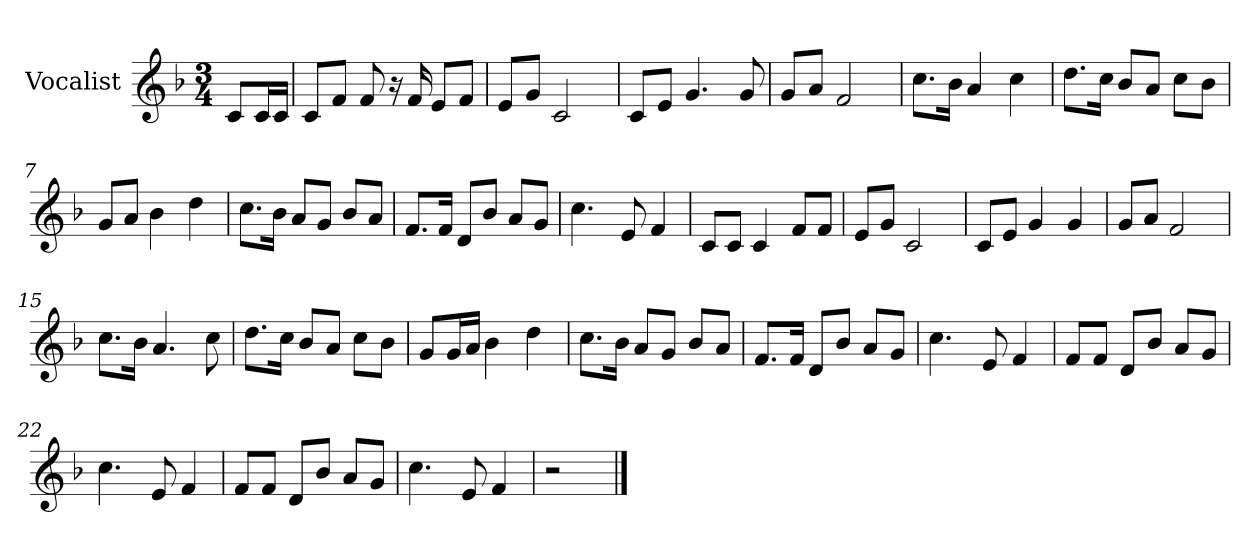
**kern
*part1
*staff1
*I"Vocalist
*k[b-]
*F:
*M3/4
=
8cL
16cL
16cJJ
=1
8cL
8fJ
8f
16r
16f
8eL
8fJ
=2
8eL
8gJ
2c
=3
8cL
8eJ
4.g
8g
=4
8gL
8aJ
2f
=5
8.ccL
16b-Jk
4a
4cc
=6
8.ddL
16ccJk
8b-L
8aJ
8ccL
8b-J
=7
8gL
8aJ
4b-
4dd
=8
8.ccL
16b-Jk
8aL
8gJ
8b-L
8aJ
=9
8.fL
16fJk
8dL
8b-J
8aL
8gJ
=10
4.cc
8e
4f
=11
8cL
8cJ
4c
8fL
8fJ
=12
8eL
8gJ
2c
=13
8cL
8eJ
4g
4g
=14
8gL
8aJ
2f
=15
8.ccL
16b-Jk
4.a
8cc
=16
8.ddL
16ccJk
8b-L
8aJ
8ccL
8b-J
=17
8gL
16gL
16aJJ
4b-
4dd
=18
8.ccL
16b-Jk
8aL
8gJ
8b-L
8aJ
=19
8.fL
16fJk
8dL
8b-J
8aL
8gJ
=20
4.cc
8e
4f
=21
8fL
8fJ
8dL
8b-J
8aL
8gJ
=22
4.cc
8e
4f
=23
8fL
8fJ
8dL
8b-J
8aL
8gJ
=24
4.cc
8e
4f
=25
2r
==
*-
